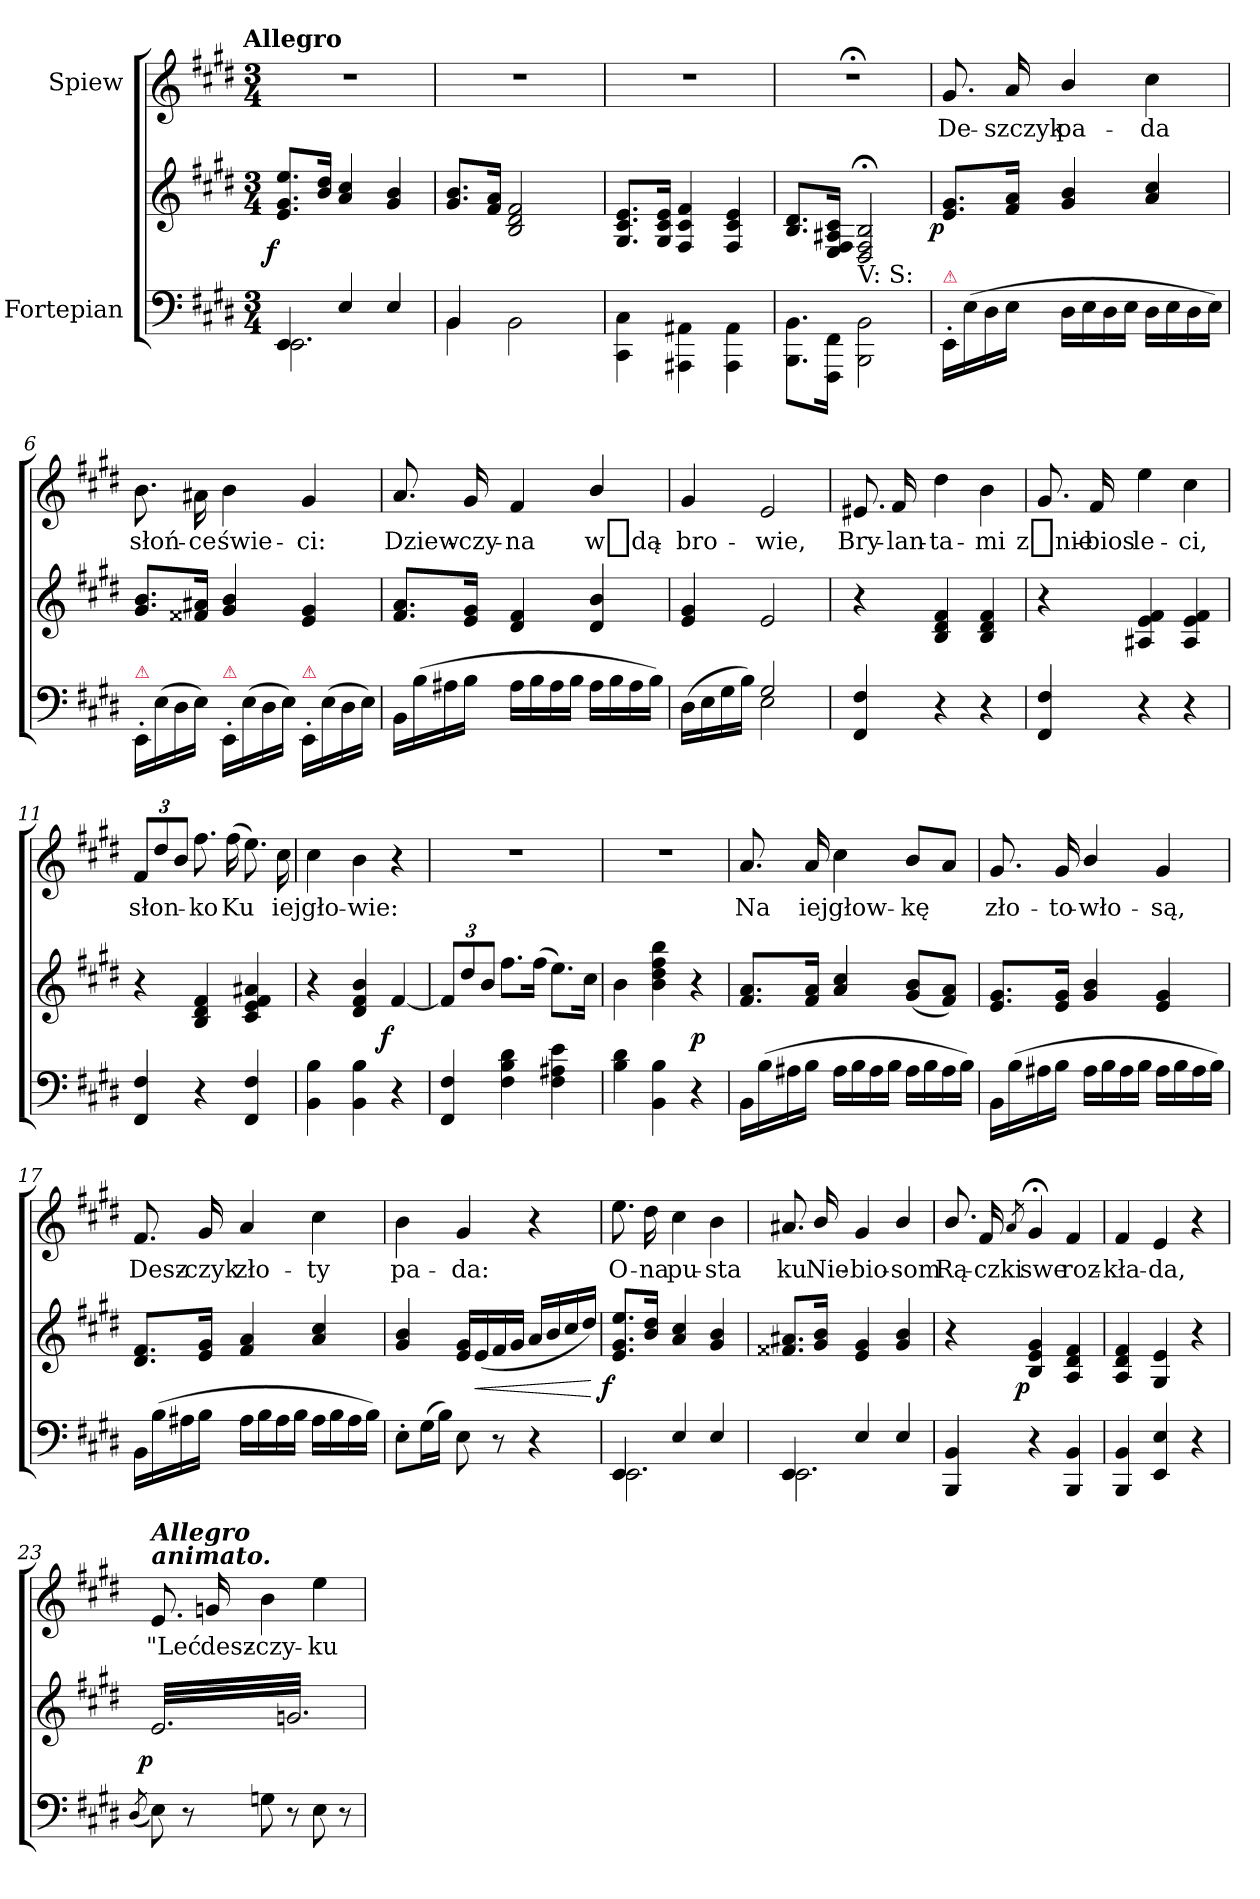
**kern	**kern	**dynam	**kern	**text
*part2	*part2	*part2	*part1	*part1
*staff3	*staff2	*staff2/3	*staff1	*staff1
*I"Fortepian	*	*	*I"Spiew	*
*clefF4	*clefG2	*	*clefG2	*
*k[f#c#g#d#]	*k[f#c#g#d#]	*	*k[f#c#g#d#]	*
!!LO:TX:omd:t=Allegro
*M3/4	*M3/4	*	*M3/4	*
*MM132	*MM132	*	*MM132	*
=1	=1	=1	=1	=1
*^	*	*	*	*
!	!	!	!LO:DY:rj	!	!
4EE/	2.EE\	8.e/ 8.g#/ 8.ee/L	f	2.r	.
.	.	16b/ 16dd#/Jk	.	.	.
4E/	.	4a/ 4cc#/	.	.	.
4E/	.	4g#/ 4b/	.	.	.
=2	=2	=2	=2	=2	=2
4BB/	4BB\	8.g#/ 8.b/L	.	2.r	.
.	.	16f#/ 16a/Jk	.	.	.
2BB\	4ryy	2B/ 2d#/ 2f#/	.	.	.
.	4ryy	.	.	.	.
*v	*v	*	*	*	*
=3	=3	=3	=3	=3
4CC#\ 4C#\	8.G#/ 8.c#/ 8.e/L	.	2.r	.
.	16G#/ 16c#/ 16e/Jk	.	.	.
4AAA#X\ 4AA#X\	4F#/ 4c#/ 4f#/	.	.	.
4AAA#\ 4AA#\	4F#/ 4c#/ 4e/	.	.	.
=4	=4	=4	=4	=4
8.BBB\ 8.BB\L	8.B/ 8.d#/L	.	2.r;<	.
16FFF#\ 16FF#\Jk	16E/ 16F#/ 16A#X/ 16c#/Jk	.	.	.
!	!LO:TX:b:t=V&colon; S&colon;	!	!	!
2BBB\ 2BB\	2D#;</ 2F#;</ 2B;</	.	.	.
=5	=5	=5	=5	=5
!LO:TX:a:color=crimson:t=⚠	!	!	!	!
!	!	!LO:DY:rj	!	!
16EE'</LL	8.e/ 8.g#/L	p	8.g#/	De-
(16E\	.	.	.	.
16D#\	.	.	.	.
16E\JJ	16f#/ 16a/Jk	.	16a/	-szczyk
16D#\LL	4g#/ 4b/	.	4b/	pa-
16E\	.	.	.	.
16D#\	.	.	.	.
16E\JJ	.	.	.	.
16D#\LL	4a/ 4cc#/	.	4cc#\	-da
16E\	.	.	.	.
16D#\	.	.	.	.
16E\JJ)	.	.	.	.
=6	=6	=6	=6	=6
!LO:TX:a:color=crimson:t=⚠	!	!	!	!
16EE'</LL	8.g#/ 8.b/L	.	8.b\	słoń-
(16E\	.	.	.	.
16D#\	.	.	.	.
16E\JJ)	16f##X/ 16a#X/Jk	.	16a#X\	-ce
!LO:TX:a:color=crimson:t=⚠	!	!	!	!
16EE'</LL	4g#/ 4b/	.	4b\	świe-
(16E\	.	.	.	.
16D#\	.	.	.	.
16E\JJ)	.	.	.	.
!LO:TX:a:color=crimson:t=⚠	!	!	!	!
16EE'<LL	4e/ 4g#/	.	4g#/	-ci:
(16E\	.	.	.	.
16D#\	.	.	.	.
16E\JJ)	.	.	.	.
=7	=7	=7	=7	=7
16BB\LL	8.f#/ 8.a/L	.	8.a/	Dziew-
(16B\	.	.	.	.
16A#X\	.	.	.	.
16B\JJ	16e/ 16g#/Jk	.	16g#/	-czy-
16A#\LL	4d#/ 4f#/	.	4f#/	-na
16B\	.	.	.	.
16A#\	.	.	.	.
16B\JJ	.	.	.	.
16A#\LL	4d#/ 4b/	.	4b/	w_dą-
16B\	.	.	.	.
16A#\	.	.	.	.
16B\JJ)	.	.	.	.
=8	=8	=8	=8	=8
*^	*	*	*	*
(16D#\LL	4ryy	4e/ 4g#/	.	4g#/	-bro-
16E\	.	.	.	.	.
16G#\	.	.	.	.	.
16B\JJ)	.	.	.	.	.
2G#/	2E\	2e/	.	2e/	-wie,
*v	*v	*	*	*	*
=9	=9	=9	=9	=9
4FF#/ 4F#/	4r	.	8.e#X/	Bry-
.	.	.	16f#/	-lan-
4r	4B/ 4d#/ 4f#/	.	4dd#\	-ta-
4r	4B/ 4d#/ 4f#/	.	4b\	-mi
=10	=10	=10	=10	=10
4FF#/ 4F#/	4r	.	8.g#/	z_nie-
.	.	.	16f#/	-bios
4r	4A#X/ 4e/ 4f#/	.	4ee\	le-
4r	4A#/ 4e/ 4f#/	.	4cc#\	-ci,
=11	=11	=11	=11	=11
4FF#/ 4F#/	4r	.	12f#/L	słon-
.	.	.	12dd#/	.
.	.	.	12b/J	.
4r	4B/ 4d#/ 4f#/	.	8.ff#\	-ko
.	.	.	(16ff#\	Ku
4FF#/ 4F#/	4c#/ 4e/ 4f#/ 4a#X/	.	8.ee\)	.
.	.	.	16cc#\	iej
=12	=12	=12	=12	=12
4BB\ 4B\	4r	.	4cc#\	gło-
4BB\ 4B\	4d#/ 4f#/ 4b/	.	4b\	wie:
!	!	!LO:DY:rj	!	!
4r	[4f#/	f	4r	.
=13	=13	=13	=13	=13
4FF#/ 4F#/	12f#/L]	.	2.r	.
.	12dd#/	.	.	.
.	12b/J	.	.	.
4F#\ 4B\ 4d#\	8.ff#\L	.	.	.
.	(16ff#\Jk	.	.	.
4F#\ 4A#X\ 4e\	8.ee\L)	.	.	.
.	16cc#\Jk	.	.	.
=14	=14	=14	=14	=14
4B\ 4d#\	4b\	.	2.r	.
4BB\ 4B\	4b\ 4dd#\ 4ff#\ 4bb\	.	.	.
4r	4r	p	.	.
=15	=15	=15	=15	=15
16BB\LL	8.f#/ 8.a/L	.	8.a/	Na
(16B\	.	.	.	.
16A#X\	.	.	.	.
16B\JJ	16f#/ 16a/Jk	.	16a/	iej
16A#\LL	4a/ 4cc#/	.	4cc#\	głow-
16B\	.	.	.	.
16A#\	.	.	.	.
16B\JJ	.	.	.	.
16A#\LL	(8g#/ 8b/L	.	8b/L	-kę
16B\	.	.	.	.
16A#\	8f#/ 8a/J)	.	8a/J	.
16B\JJ)	.	.	.	.
=16	=16	=16	=16	=16
16BB\LL	8.e/ 8.g#/L	.	8.g#/	zło-
(16B\	.	.	.	.
16A#X\	.	.	.	.
16B\JJ	16e/ 16g#/Jk	.	16g#/	-to-
16A#\LL	4g#/ 4b/	.	4b/	-wło-
16B\	.	.	.	.
16A#\	.	.	.	.
16B\JJ	.	.	.	.
16A#\LL	4e/ 4g#/	.	4g#/	-są,
16B\	.	.	.	.
16A#\	.	.	.	.
16B\JJ)	.	.	.	.
=17	=17	=17	=17	=17
16BB\LL	8.d#/ 8.f#/L	.	8.f#/	Desz-
(16B\	.	.	.	.
16A#X\	.	.	.	.
16B\JJ	16e/ 16g#/Jk	.	16g#/	-czyk
16A#\LL	4f#/ 4a/	.	4a/	zło-
16B\	.	.	.	.
16A#\	.	.	.	.
16B\JJ	.	.	.	.
16A#\LL	4a/ 4cc#/	.	4cc#\	-ty
16B\	.	.	.	.
16A#\	.	.	.	.
16B\JJ)	.	.	.	.
=18	=18	=18	=18	=18
8E'\L	4g#/ 4b/	.	4b\	pa-
(16G#\L	.	.	.	.
16B\JJ)	.	.	.	.
8E\	16e/ 16g#/LL	.	4g#/	-da:
.	(16e/	<	.	.
8r	16f#/	.	.	.
.	16g#/JJ	.	.	.
4r	16a/LL	.	4r	.
.	16b/	.	.	.
.	16cc#/	.	.	.
.	16dd#/JJ)	.	.	.
.	.	[	.	.
=19	=19	=19	=19	=19
*^	*	*	*	*
!	!	!	!LO:DY:rj	!	!
4EE/	2.EE\	8.e/ 8.g#/ 8.ee/L	f	8.ee\	O-
.	.	16b/ 16dd#/Jk	.	16dd#\	-na
4E/	.	4a/ 4cc#/	.	4cc#\	pu-
4E/	.	4g#/ 4b/	.	4b\	-sta
=20	=20	=20	=20	=20	=20
4EE/	2.EE\	8.f##X/ 8.a#X/L	.	8.a#X/	ku
.	.	16g#/ 16b/Jk	.	16b/	Nie-
4E/	.	4e/ 4g#/	.	4g#/	-bio-
4E/	.	4g#/ 4b/	.	4b/	-som
*v	*v	*	*	*	*
=21	=21	=21	=21	=21
4BBB/ 4BB/	4r	.	8.b/	Rą-
.	.	.	16f#/	-czki
.	.	.	8qa/	.
!	!	!LO:DY:rj	!	!
4r	4B/ 4e/ 4g#/	p	4g#;</	swe
4BBB/ 4BB/	4A/ 4d#/ 4f#/	.	4f#/	roz-
=22	=22	=22	=22	=22
4BBB/ 4BB/	4A/ 4d#/ 4f#/	.	4f#/	-kła-
4EE/ 4E/	4G#/ 4e/	.	4e/	-da,
4r	4r	.	4r	.
=23	=23	=23	=23	=23
(8qD#/	.	.	.	.
!	!	!	!LO:TX:a:Bi:t=Allegro\nanimato.	!
!	!	!LO:DY:rj	!	!
*	*tremolo	*	*	*
8E\)	(32e/LLL	p	8.e/	"Leć
.	32gn/)	.	.	.
.	32e/	.	.	.
.	32gn/)	.	.	.
8r	32e/	.	.	.
.	32gn/)	.	.	.
.	32e/	.	16gn/	desz-
.	32gn/)	.	.	.
8Gn\	32e/	.	4b\	-czy-
.	32gn/)	.	.	.
.	32e/	.	.	.
.	32gn/)	.	.	.
8r	32e/	.	.	.
.	32gn/)	.	.	.
.	32e/	.	.	.
.	32gn/)	.	.	.
8E\	32e/	.	4ee\	-ku
.	32gn/)	.	.	.
.	32e/	.	.	.
.	32gn/)	.	.	.
8r	32e/	.	.	.
.	32gn/)	.	.	.
.	32e/	.	.	.
.	32gn/)JJJ	.	.	.
*	*Xtremolo	*	*	*
.	.	.	.	.
.	.	.	.	.
.	.	.	.	.
.	.	.	.	.
.	.	.	.	.
.	.	.	.	.
.	.	.	.	.
.	.	.	.	.
.	.	.	.	.
.	.	.	.	.
.	.	.	.	.
.	.	.	.	.
=	=	=	=	=
*-	*-	*-	*-	*-
